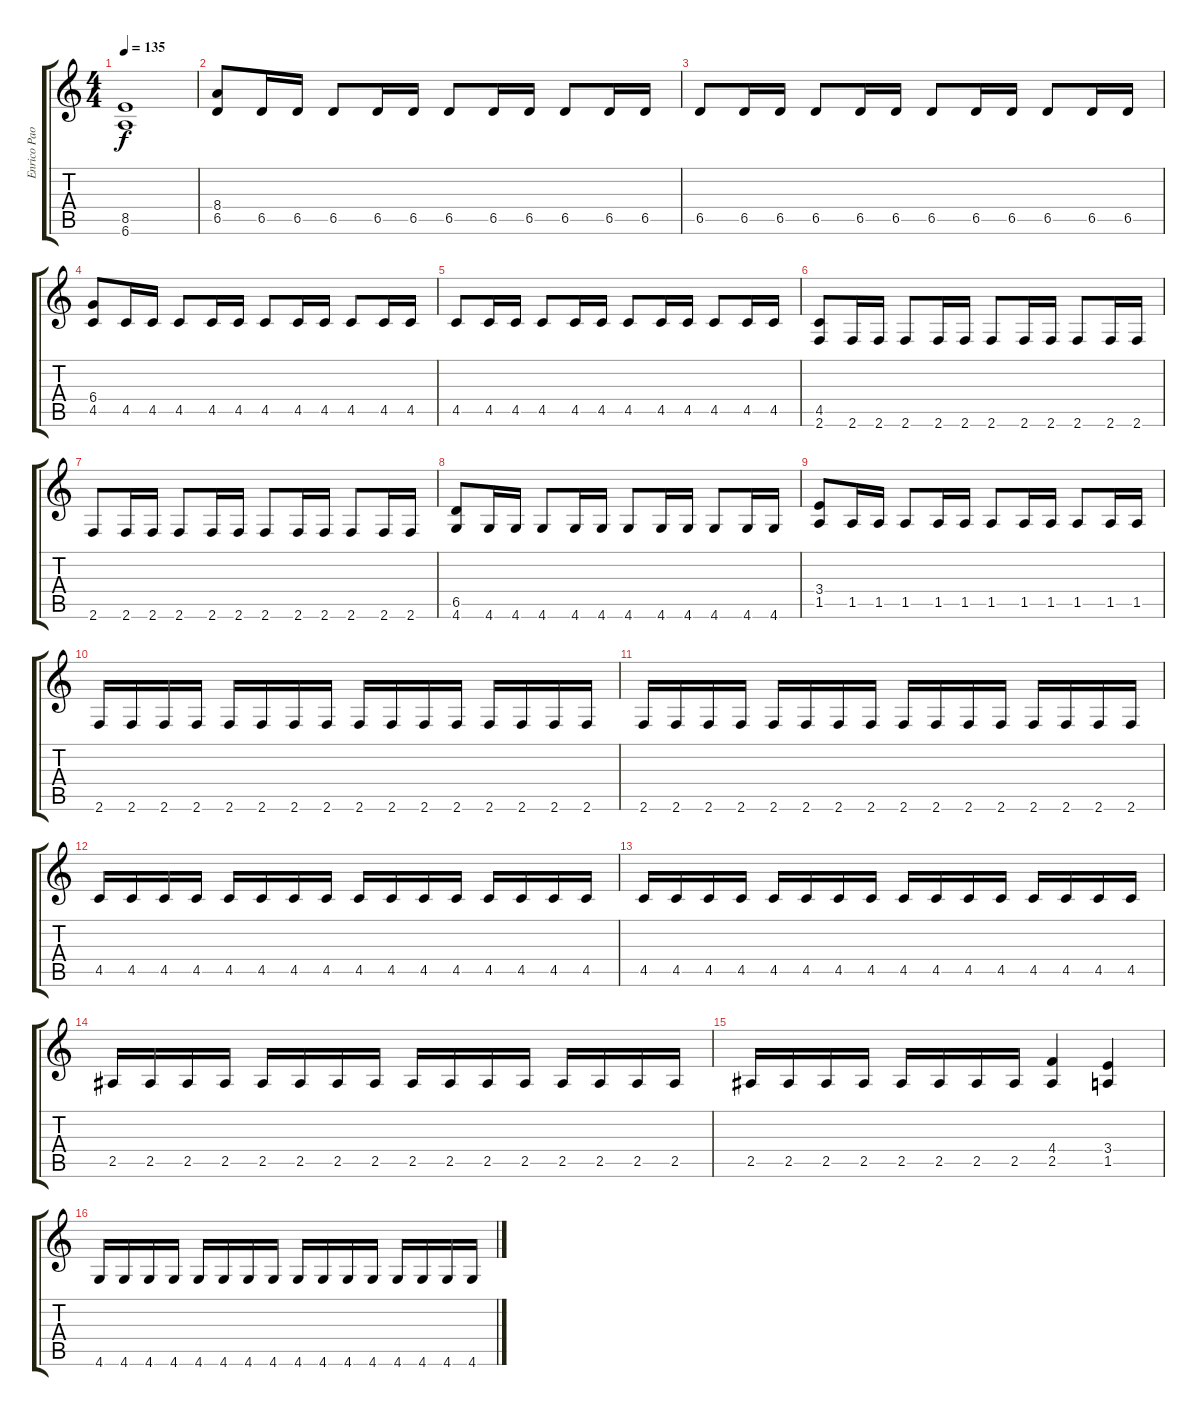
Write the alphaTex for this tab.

\track ("Enrico Paoli" "Enrico Pao") {instrument distortionguitar}
\staff {score tabs}
\tuning (Eb4 Bb3 Gb3 Db3 Ab2 Eb2) {hide}
\ts (4 4)
\tempo 135
\clef g2
\ks c
(8.5 6.6).1{dy f} |
(8.4 6.5).8 6.5.16 6.5.16 6.5.8 6.5.16 6.5.16 6.5.8 6.5.16 6.5.16 6.5.8 6.5.16 6.5.16 |
6.5.8 6.5.16 6.5.16 6.5.8 6.5.16 6.5.16 6.5.8 6.5.16 6.5.16 6.5.8 6.5.16 6.5.16 |
(6.4 4.5).8 4.5.16 4.5.16 4.5.8 4.5.16 4.5.16 4.5.8 4.5.16 4.5.16 4.5.8 4.5.16 4.5.16 |
4.5.8 4.5.16 4.5.16 4.5.8 4.5.16 4.5.16 4.5.8 4.5.16 4.5.16 4.5.8 4.5.16 4.5.16 |
(4.5 2.6).8 2.6.16 2.6.16 2.6.8 2.6.16 2.6.16 2.6.8 2.6.16 2.6.16 2.6.8 2.6.16 2.6.16 |
2.6.8 2.6.16 2.6.16 2.6.8 2.6.16 2.6.16 2.6.8 2.6.16 2.6.16 2.6.8 2.6.16 2.6.16 |
(6.5 4.6).8 4.6.16 4.6.16 4.6.8 4.6.16 4.6.16 4.6.8 4.6.16 4.6.16 4.6.8 4.6.16 4.6.16 |
(3.4 1.5).8 1.5.16 1.5.16 1.5.8 1.5.16 1.5.16 1.5.8 1.5.16 1.5.16 1.5.8 1.5.16 1.5.16 |
2.6.16 2.6.16 2.6.16 2.6.16 2.6.16 2.6.16 2.6.16 2.6.16 2.6.16 2.6.16 2.6.16 2.6.16 2.6.16 2.6.16 2.6.16 2.6.16 |
2.6.16 2.6.16 2.6.16 2.6.16 2.6.16 2.6.16 2.6.16 2.6.16 2.6.16 2.6.16 2.6.16 2.6.16 2.6.16 2.6.16 2.6.16 2.6.16 |
4.5.16 4.5.16 4.5.16 4.5.16 4.5.16 4.5.16 4.5.16 4.5.16 4.5.16 4.5.16 4.5.16 4.5.16 4.5.16 4.5.16 4.5.16 4.5.16 |
4.5.16 4.5.16 4.5.16 4.5.16 4.5.16 4.5.16 4.5.16 4.5.16 4.5.16 4.5.16 4.5.16 4.5.16 4.5.16 4.5.16 4.5.16 4.5.16 |
2.5.16 2.5.16 2.5.16 2.5.16 2.5.16 2.5.16 2.5.16 2.5.16 2.5.16 2.5.16 2.5.16 2.5.16 2.5.16 2.5.16 2.5.16 2.5.16 |
2.5.16 2.5.16 2.5.16 2.5.16 2.5.16 2.5.16 2.5.16 2.5.16 (4.4 2.5).4 (3.4 1.5).4 |
4.6.16 4.6.16 4.6.16 4.6.16 4.6.16 4.6.16 4.6.16 4.6.16 4.6.16 4.6.16 4.6.16 4.6.16 4.6.16 4.6.16 4.6.16 4.6.16
